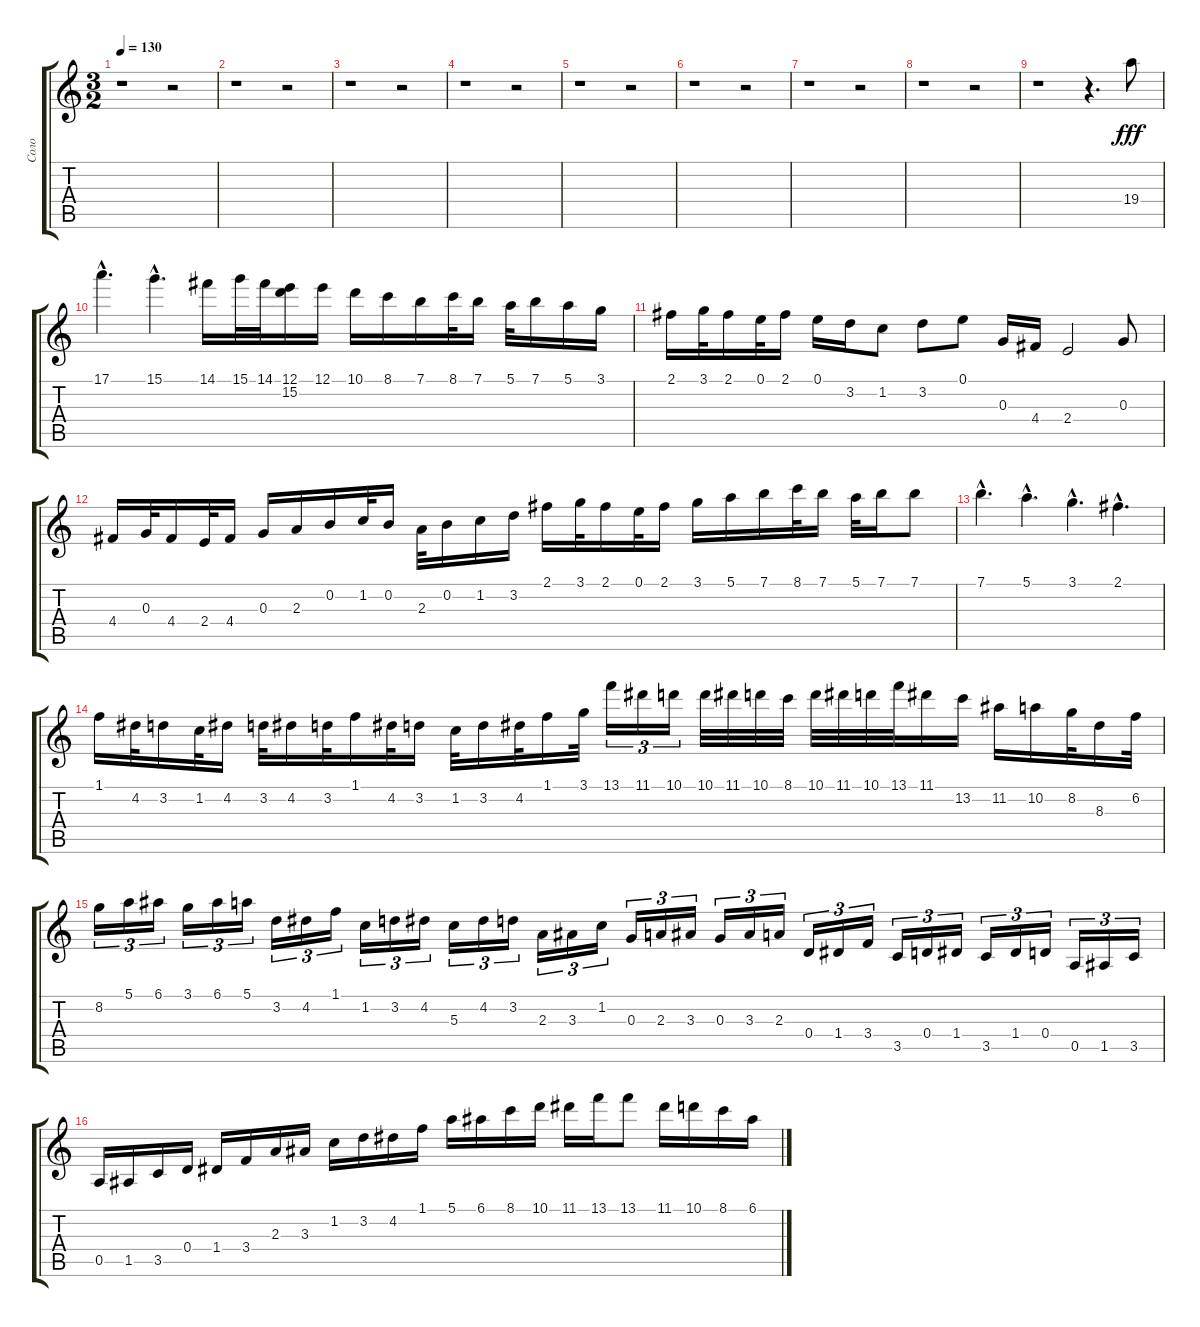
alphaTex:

\track ("Соло" "Соло") {instrument distortionguitar}
\staff {score tabs}
\tuning (E4 B3 G3 D3 A2 E2) {hide}
\ts (3 2)
\tempo 130
\clef g2
\ks c
r.1{dy fff} r.2 |
r.1 r.2 |
r.1 r.2 |
r.1 r.2 |
r.1 r.2 |
r.1 r.2 |
r.1 r.2 |
r.1 r.2 |
r.1 r.4{d} 19.4.8 |
17.1{hac}.4{d} 15.1{hac}.4{d} 14.1.16 15.1.32 14.1.32 (12.1 15.2).16 12.1.16 10.1.16 8.1.16 7.1.16 8.1.32 7.1.16 5.1.32 7.1.16 5.1.16 3.1.16 |
2.1.16 3.1.32 2.1.16 0.1.32 2.1.16 0.1.16 3.2.16 1.2.8 3.2.8 0.1.8 0.3.16 4.4.16 2.4.2 0.3.8 |
4.4.16 0.3.32 4.4.16 2.4.32 4.4.16 0.3.16 2.3.16 0.2.16 1.2.32 0.2.16 2.3.32 0.2.16 1.2.16 3.2.16 2.1.16 3.1.32 2.1.16 0.1.32 2.1.16 3.1.16 5.1.16 7.1.16 8.1.32 7.1.16 5.1.32 7.1.16 7.1.8 |
7.1{hac}.4{d} 5.1{hac}.4{d} 3.1{hac}.4{d} 2.1{hac}.4{d} |
1.1.16 4.2.32 3.2.16 1.2.32 4.2.16 3.2.32 4.2.16 3.2.32 1.1.16 4.2.32 3.2.16 1.2.32 3.2.16 4.2.32 1.1.16 3.1.32 13.1.16{tu (3 2)} 11.1.16{tu (3 2)} 10.1.16{tu (3 2)} 10.1.32 11.1.32 10.1.32 8.1.32 10.1.32 11.1.32 10.1.32 13.1.32 11.1.16 13.2.16 11.2.16 10.2.16 8.2.32 8.3.16 6.2.32 |
8.2.16{tu (3 2)} 5.1.16{tu (3 2)} 6.1.16{tu (3 2)} 3.1.16{tu (3 2)} 6.1.16{tu (3 2)} 5.1.16{tu (3 2)} 3.2.16{tu (3 2)} 4.2.16{tu (3 2)} 1.1.16{tu (3 2)} 1.2.16{tu (3 2)} 3.2.16{tu (3 2)} 4.2.16{tu (3 2)} 5.3.16{tu (3 2)} 4.2.16{tu (3 2)} 3.2.16{tu (3 2)} 2.3.16{tu (3 2)} 3.3.16{tu (3 2)} 1.2.16{tu (3 2)} 0.3.16{tu (3 2)} 2.3.16{tu (3 2)} 3.3.16{tu (3 2)} 0.3.16{tu (3 2)} 3.3.16{tu (3 2)} 2.3.16{tu (3 2)} 0.4.16{tu (3 2)} 1.4.16{tu (3 2)} 3.4.16{tu (3 2)} 3.5.16{tu (3 2)} 0.4.16{tu (3 2)} 1.4.16{tu (3 2)} 3.5.16{tu (3 2)} 1.4.16{tu (3 2)} 0.4.16{tu (3 2)} 0.5.16{tu (3 2)} 1.5.16{tu (3 2)} 3.5.16{tu (3 2)} |
0.5.16 1.5.16 3.5.16 0.4.16 1.4.16 3.4.16 2.3.16 3.3.16 1.2.16 3.2.16 4.2.16 1.1.16 5.1.16 6.1.16 8.1.16 10.1.16 11.1.16 13.1.16 13.1.8 11.1.16 10.1.16 8.1.16 6.1.16
